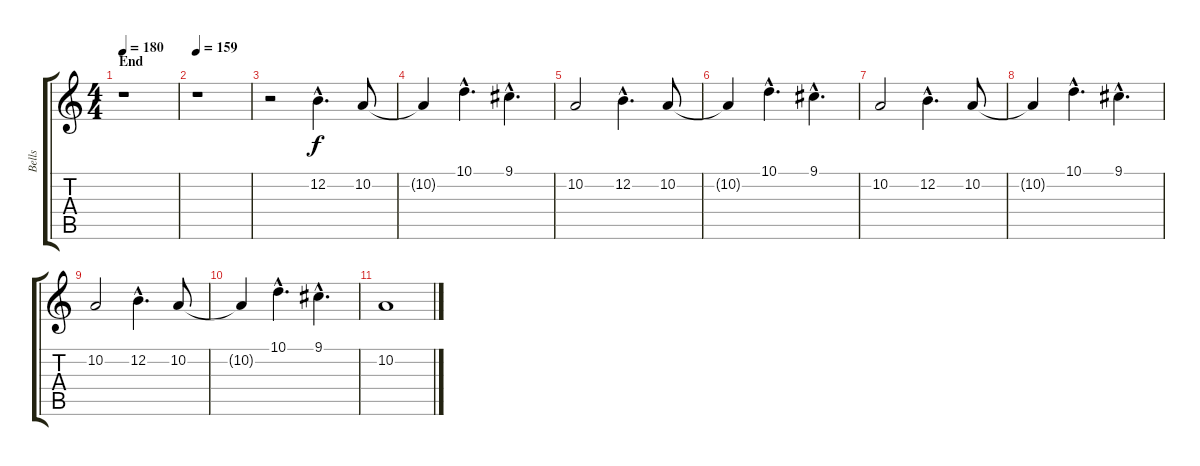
\track ("Bells" "Bells") {instrument pad2warm}
\staff {score tabs}
\tuning (E4 B3 G3 D3 A2 E2) {hide}
\ts (4 4)
\section ("" "End")
\tempo 180
\clef g2
\ks c
r.1{dy p} |
\tempo 159
r.1{volume 10} |
r.2 12.2{hac}.4{d dy f} 10.2.8 |
10.2{t}.4 10.1{hac}.4{d} 9.1{hac}.4{d} |
10.2.2 12.2{hac}.4{d} 10.2.8 |
10.2{t}.4 10.1{hac}.4{d} 9.1{hac}.4{d} |
10.2.2 12.2{hac}.4{d} 10.2.8 |
10.2{t}.4 10.1{hac}.4{d} 9.1{hac}.4{d} |
10.2.2 12.2{hac}.4{d} 10.2.8 |
10.2{t}.4 10.1{hac}.4{d} 9.1{hac}.4{d} |
10.2.1
